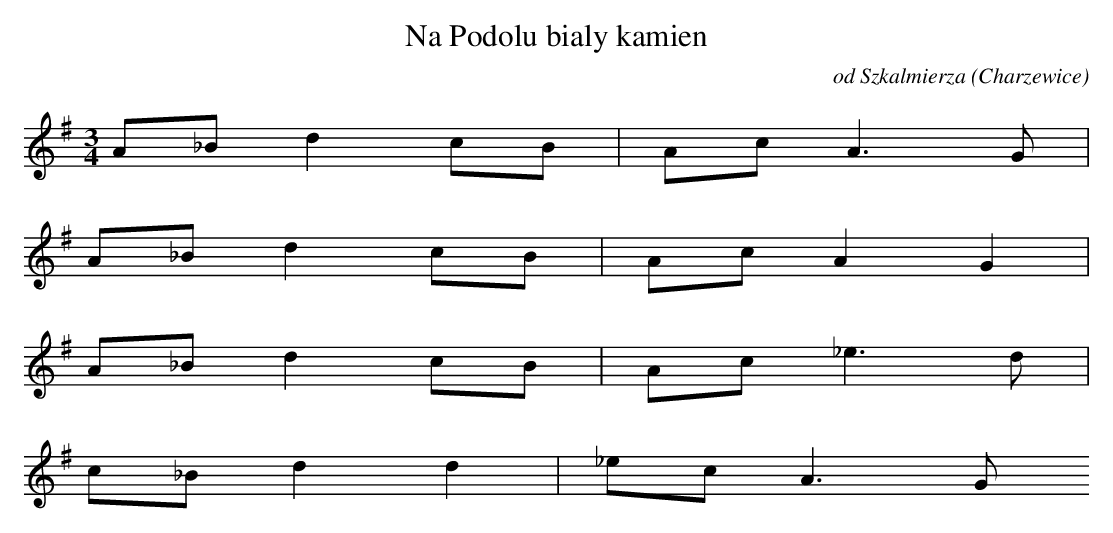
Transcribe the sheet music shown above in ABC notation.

X:1
T: Na Podolu bialy kamien
O: od Szkalmierza (Charzewice)
M: 3/4
L: 1/8
K: G
A_Bd2cB | AcA3G |
A_Bd2cB | AcA2G2 |
A_Bd2cB | Ac_e3d |
c_Bd2d2 | _ecA3G
